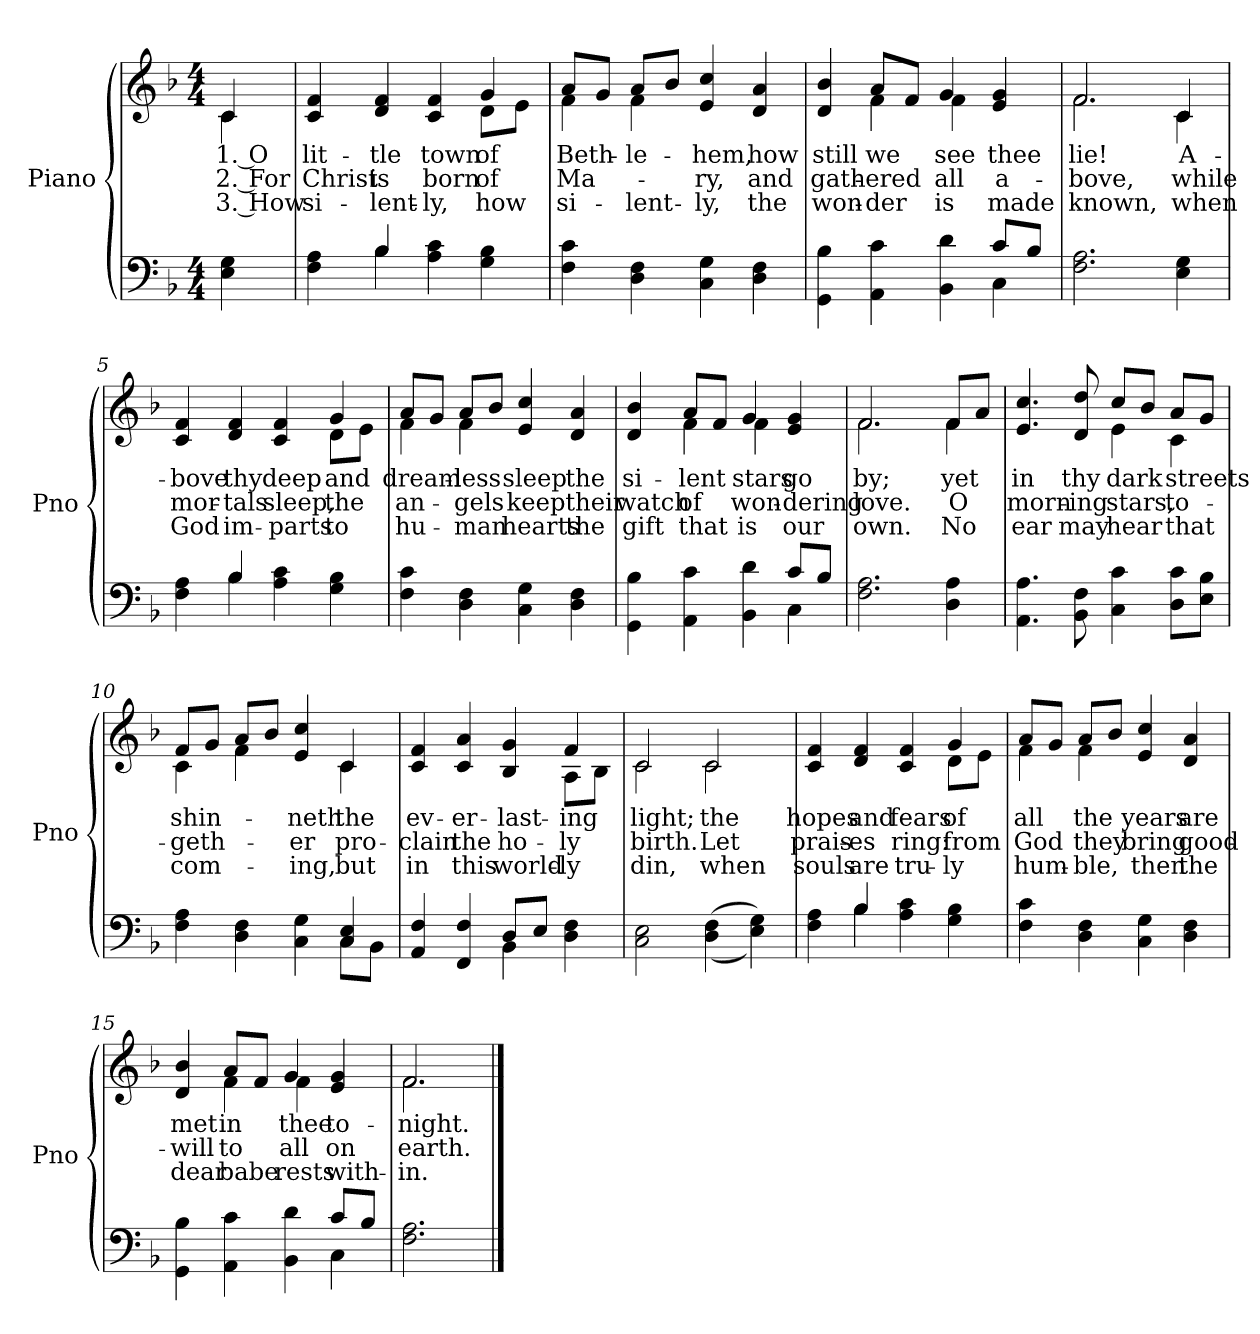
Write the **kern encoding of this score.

**kern	**kern	**text	**text	**text
*part2	*part1	*part1	*part1	*part1
*staff2	*staff1	*staff1	*staff1	*staff1
*I"Piano	*I"Piano	*	*	*
*I'Pno	*I'Pno	*	*	*
*clefF4	*clefG2	*	*	*
*k[b-]	*k[b-]	*	*	*
*M4/4	*M4/4	*	*	*
*MM120	*MM120	*	*	*
=	=	=	=	=
!	!	!LO:LY:b	!LO:LY:b	!LO:LY:b
*	*^	*	*	*
4E\ 4G\	4c/	4c\	1. O	2. For	3. How
=1	=1	=1	=1	=1	=1
*^	*	*	*	*	*
!	!	!	!	!LO:LY:b	!LO:LY:b	!LO:LY:b
4F\ 4A\	4ryy	4c/ 4f/	2.ryy	lit-	Christ	si-
!	!	!	!	!LO:LY:b	!LO:LY:b	!LO:LY:b
4B-\	4B-/	4d/ 4f/	.	-tle	is	-lent-
!	!	!	!	!LO:LY:b	!LO:LY:b	!LO:LY:b
4A\ 4c\	2ryy	4c/ 4f/	.	town	born	-ly,
!	!	!	!	!LO:LY:b	!LO:LY:b	!LO:LY:b
4G\ 4B-\	.	4g/	8d\L	of	of	how
.	.	.	8e\J	.	.	.
*v	*v	*	*	*	*	*
=2	=2	=2	=2	=2	=2
!	!	!	!LO:LY:b	!LO:LY:b	!LO:LY:b
4F\ 4c\	8a/L	4f\	Beth-	Ma-	si-
.	8g/J	.	.	.	.
!	!	!	!LO:LY:b	!	!LO:LY:b
4D\ 4F\	8a/L	4f\	-le-	.	-lent-
.	8b-/J	.	.	.	.
!	!	!	!LO:LY:b	!LO:LY:b	!LO:LY:b
4C\ 4G\	4e/ 4cc/	2ryy	-hem,	-ry,	-ly,
!	!	!	!LO:LY:b	!LO:LY:b	!LO:LY:b
4D\ 4F\	4d/ 4a/	.	how	and	the
!!LO:LB:g=z	!!
=3	=3	=3	=3	=3	=3
*^	*	*	*	*	*
!	!	!	!	!LO:LY:b	!LO:LY:b	!LO:LY:b
4GG\ 4B-\	2.ryy	4d/ 4b-/	4ryy	still	gath-	won-
!	!	!	!	!LO:LY:b	!LO:LY:b	!LO:LY:b
4AA\ 4c\	.	8a/L	4f\	we	-ered	-der
.	.	8f/J	.	.	.	.
!	!	!	!	!LO:LY:b	!LO:LY:b	!LO:LY:b
4BB-\ 4d\	.	4g/	4f\	see	all	is
!	!	!	!	!LO:LY:b	!LO:LY:b	!LO:LY:b
4C\	8c/L	4e/ 4g/	4ryy	thee	a-	made
.	8B-/J	.	.	.	.	.
=4	=4	=4	=4	=4	=4	=4
!	!	!	!	!LO:LY:b	!LO:LY:b	!LO:LY:b
*v	*v	*	*	*	*	*
2.F\ 2.A\	2.f/	2.f\	lie!	-bove,	known,
!	!	!	!LO:LY:b	!LO:LY:b	!LO:LY:b
4E\ 4G\	4c/	4c\	A-	while	when
=5	=5	=5	=5	=5	=5
*^	*	*	*	*	*
!	!	!	!	!LO:LY:b	!LO:LY:b	!LO:LY:b
4F\ 4A\	4ryy	4c/ 4f/	2.ryy	-bove	mor-	God
!	!	!	!	!LO:LY:b	!LO:LY:b	!LO:LY:b
4B-\	4B-/	4d/ 4f/	.	thy	-tals	im-
!	!	!	!	!LO:LY:b	!LO:LY:b	!LO:LY:b
4A\ 4c\	2ryy	4c/ 4f/	.	deep	sleep,	-parts
!	!	!	!	!LO:LY:b	!LO:LY:b	!LO:LY:b
4G\ 4B-\	.	4g/	8d\L	and	the	to
.	.	.	8e\J	.	.	.
*v	*v	*	*	*	*	*
!!LO:LB:g=z	!!
=6	=6	=6	=6	=6	=6
!	!	!	!LO:LY:b	!LO:LY:b	!LO:LY:b
4F\ 4c\	8a/L	4f\	dream-	an-	hu-
.	8g/J	.	.	.	.
!	!	!	!LO:LY:b	!LO:LY:b	!LO:LY:b
4D\ 4F\	8a/L	4f\	-less	-gels	-man
.	8b-/J	.	.	.	.
!	!	!	!LO:LY:b	!LO:LY:b	!LO:LY:b
4C\ 4G\	4e/ 4cc/	2ryy	sleep	keep	hearts
!	!	!	!LO:LY:b	!LO:LY:b	!LO:LY:b
4D\ 4F\	4d/ 4a/	.	the	their	the
=7	=7	=7	=7	=7	=7
*^	*	*	*	*	*
!	!	!	!	!LO:LY:b	!LO:LY:b	!LO:LY:b
4GG\ 4B-\	2.ryy	4d/ 4b-/	4ryy	si-	watch	gift
!	!	!	!	!LO:LY:b	!LO:LY:b	!LO:LY:b
4AA\ 4c\	.	8a/L	4f\	-lent	of	that
.	.	8f/J	.	.	.	.
!	!	!	!	!LO:LY:b	!LO:LY:b	!LO:LY:b
4BB-\ 4d\	.	4g/	4f\	stars	won-	is
!	!	!	!	!LO:LY:b	!LO:LY:b	!LO:LY:b
4C\	8c/L	4e/ 4g/	4ryy	go	-dering	our
.	8B-/J	.	.	.	.	.
=8	=8	=8	=8	=8	=8	=8
!	!	!	!	!LO:LY:b	!LO:LY:b	!LO:LY:b
*v	*v	*	*	*	*	*
2.F\ 2.A\	2.f/	2.f\	by;	love.	own.
!	!	!	!LO:LY:b	!LO:LY:b	!LO:LY:b
4D\ 4A\	8f/L	4f\	yet	O	No
.	8a/J	.	.	.	.
!!LO:PB:g=z	!!
=9	=9	=9	=9	=9	=9
!	!	!	!LO:LY:b	!LO:LY:b	!LO:LY:b
4.AA\ 4.A\	4.e/ 4.cc/	2ryy	in	morn-	ear
!	!	!	!LO:LY:b	!LO:LY:b	!LO:LY:b
8BB-\ 8F\	8d/ 8dd/	.	thy	-ing	may
!	!	!	!LO:LY:b	!LO:LY:b	!LO:LY:b
4C\ 4c\	8cc/L	4e\	dark	stars,	hear
.	8b-/J	.	.	.	.
!	!	!	!LO:LY:b	!LO:LY:b	!LO:LY:b
8D\ 8c\L	8a/L	4c\	streets	to-	that
8E\ 8B-\J	8g/J	.	.	.	.
=10	=10	=10	=10	=10	=10
*^	*	*	*	*	*
!	!	!	!	!LO:LY:b	!LO:LY:b	!LO:LY:b
4F\ 4A\	2.ryy	8f/L	4c\	shin-	-geth-	com-
.	.	8g/J	.	.	.	.
4D\ 4F\	.	8a/L	4f\	.	.	.
.	.	8b-/J	.	.	.	.
!	!	!	!	!LO:LY:b	!LO:LY:b	!LO:LY:b
4C\ 4G\	.	4e/ 4cc/	4ryy	-neth	-er	-ing,
!	!	!	!	!LO:LY:b	!LO:LY:b	!LO:LY:b
8C\L	4C/ 4E/	4c/	4c\	the	pro-	but
8BB-\J	.	.	.	.	.	.
!!LO:LB:g=z	!!
=11	=11	=11	=11	=11	=11	=11
!	!	!	!	!LO:LY:b	!LO:LY:b	!LO:LY:b
4AA/ 4F/	2ryy	4c/ 4f/	2.ryy	ev-	-clain	in
!	!	!	!	!LO:LY:b	!LO:LY:b	!LO:LY:b
4FF/ 4F/	.	4c/ 4a/	.	-er-	the	this
!	!	!	!	!LO:LY:b	!LO:LY:b	!LO:LY:b
8D/L	4BB-\	4B-/ 4g/	.	-last-	ho-	world-
8E/J	.	.	.	.	.	.
!	!	!	!	!LO:LY:b	!LO:LY:b	!LO:LY:b
4D\ 4F\	4ryy	4f/	8A\L	-ing	-ly	-ly
.	.	.	8B-\J	.	.	.
*v	*v	*	*	*	*	*
=12	=12	=12	=12	=12	=12
!	!	!	!LO:LY:b	!LO:LY:b	!LO:LY:b
2C\ 2E\	2c/	2c\	light;	birth.	din,
!	!	!	!LO:LY:b	!LO:LY:b	!LO:LY:b
(<(>4D\ 4F\	2c/	2c\	the	Let	when
4E\ 4G\))	.	.	.	.	.
=13	=13	=13	=13	=13	=13
*^	*	*	*	*	*
!	!	!	!	!LO:LY:b	!LO:LY:b	!LO:LY:b
4F\ 4A\	4ryy	4c/ 4f/	2.ryy	hopes	prais-	souls
!	!	!	!	!LO:LY:b	!LO:LY:b	!LO:LY:b
4B-\	4B-/	4d/ 4f/	.	and	-es	are
!	!	!	!	!LO:LY:b	!LO:LY:b	!LO:LY:b
4A\ 4c\	2ryy	4c/ 4f/	.	fears	ring:	tru-
!	!	!	!	!LO:LY:b	!LO:LY:b	!LO:LY:b
4G\ 4B-\	.	4g/	8d\L	of	from	-ly
.	.	.	8e\J	.	.	.
*v	*v	*	*	*	*	*
!!LO:LB:g=z	!!
=14	=14	=14	=14	=14	=14
!	!	!	!LO:LY:b	!LO:LY:b	!LO:LY:b
4F\ 4c\	8a/L	4f\	all	God	hum-
.	8g/J	.	.	.	.
!	!	!	!LO:LY:b	!LO:LY:b	!LO:LY:b
4D\ 4F\	8a/L	4f\	the	they	-ble,
.	8b-/J	.	.	.	.
!	!	!	!LO:LY:b	!LO:LY:b	!LO:LY:b
4C\ 4G\	4e/ 4cc/	2ryy	years	bring	then
!	!	!	!LO:LY:b	!LO:LY:b	!LO:LY:b
4D\ 4F\	4d/ 4a/	.	are	good-	the
=15	=15	=15	=15	=15	=15
*^	*	*	*	*	*
!	!	!	!	!LO:LY:b	!LO:LY:b	!LO:LY:b
4GG\ 4B-\	2.ryy	4d/ 4b-/	4ryy	met	-will	dear
!	!	!	!	!LO:LY:b	!LO:LY:b	!LO:LY:b
4AA\ 4c\	.	8a/L	4f\	in	to	babe
.	.	8f/J	.	.	.	.
!	!	!	!	!LO:LY:b	!LO:LY:b	!LO:LY:b
4BB-\ 4d\	.	4g/	4f\	thee	all	rests
!	!	!	!	!LO:LY:b	!LO:LY:b	!LO:LY:b
8c/L	4C\	4e/ 4g/	4ryy	to-	on	with-
8B-/J	.	.	.	.	.	.
*v	*v	*	*	*	*	*
=16	=16	=16	=16	=16	=16
!	!	!	!LO:LY:b	!LO:LY:b	!LO:LY:b
2.F\ 2.A\	2.f/	2.f\	-night.	earth.	-in.
*	*v	*v	*	*	*
==	==	==	==	==
*-	*-	*-	*-	*-
